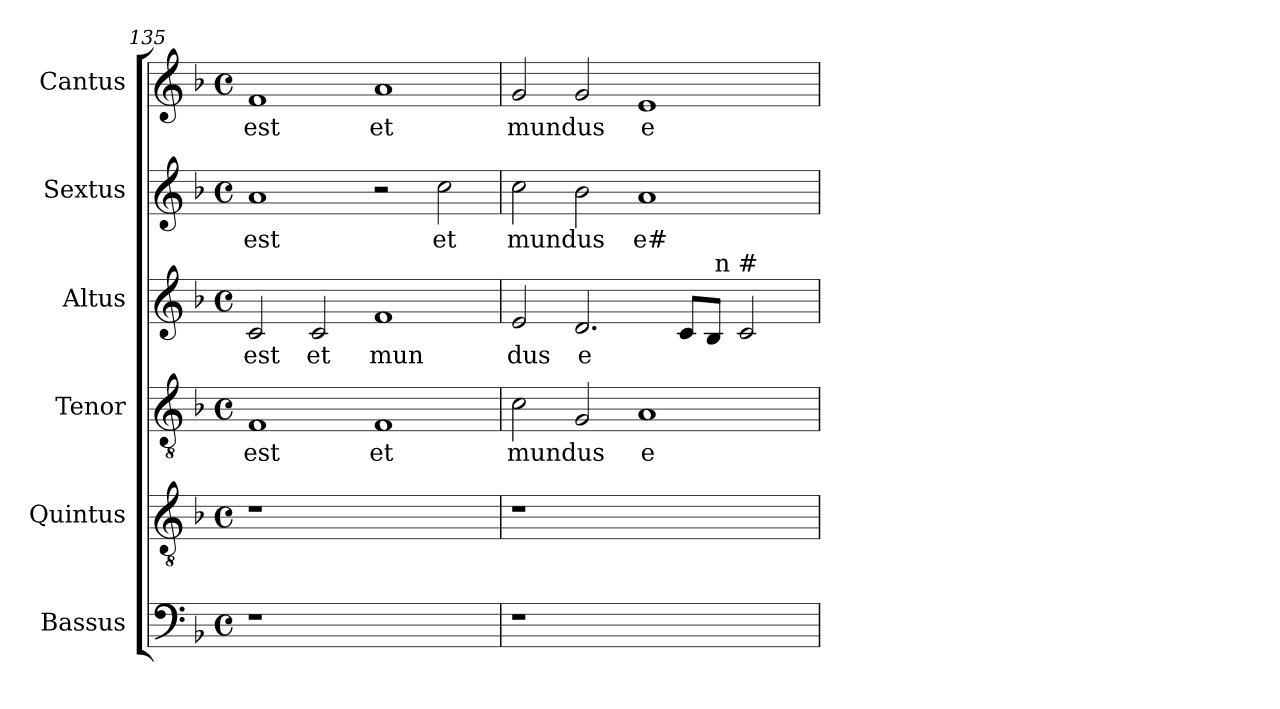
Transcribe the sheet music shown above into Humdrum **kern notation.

**kern	**kern	**kern	**text	**kern	**text	**kern	**text	**kern	**text
*part6	*part5	*part4	*part4	*part3	*part3	*part2	*part2	*part1	*part1
*staff6	*staff5	*staff4	*staff4	*staff3	*staff3	*staff2	*staff2	*staff1	*staff1
*I"Bassus	*I"Quintus	*I"Tenor	*	*I"Altus	*	*I"Sextus	*	*I"Cantus	*
*I'Bassus	*I'Quintus	*I'Tenor	*	*I'Altus	*	*I'Sextus	*	*I'Cantus	*
!!LO:LB:g=z
*clefF4	*clefGv2	*clefGv2	*	*clefG2	*	*clefG2	*	*clefG2	*
*k[b-]	*k[b-]	*k[b-]	*	*k[b-]	*	*k[b-]	*	*k[b-]	*
*F:	*F:	*F:	*	*F:	*	*F:	*	*F:	*
*M4/4	*M4/4	*M4/4	*	*M4/4	*	*M4/4	*	*M4/4	*
*met(c)	*met(c)	*met(c)	*	*met(c)	*	*met(c)	*	*met(c)	*
=135	=135	=135	=135	=135	=135	=135	=135	=135	=135
!	!	!	!LO:LY:b:cj	!	!LO:LY:b:cj	!	!LO:LY:b:cj	!	!LO:LY:b:cj
1r	1r	1F	est	2c/	est	1a	est	1f	est
!	!	!	!	!	!LO:LY:b:cj	!	!	!	!
.	.	.	.	2c/	et	.	.	.	.
!	!	!	!LO:LY:b:cj	!	!LO:LY:b:cj	!	!	!	!LO:LY:b:cj
1ryy	1ryy	1F	et	1f	mun	2r	.	1a	et
!	!	!	!	!	!	!	!LO:LY:b:cj	!	!
.	.	.	.	.	.	2cc\	et	.	.
=136	=136	=136	=136	=136	=136	=136	=136	=136	=136
!	!	!	!LO:LY:b:cj	!	!LO:LY:b:cj	!	!LO:LY:b:cj	!	!LO:LY:b:cj
*	*	*	*	*^	*	*	*	*	*
1r	1r	2c\	mundus	2e/	1ryy	dus	2cc\	mundus	2g/	mundus
!	!	!	!	!	!	!LO:LY:b:cj	!	!	!	!
.	.	2G/	.	2.d/	.	e	2b-\	.	2g/	.
!	!	!	!LO:LY:b:cj	!	!	!	!	!LO:LY:b:cj	!	!LO:LY:b:cj
1ryy	1ryy	1A	e-	.	4ryy	.	1a	e#	1e	e
.	.	.	.	8c/L	8ryy	.	.	.	.	.
.	.	.	.	8B-/J	64ryy	.	.	.	.	.
!	!	!	!	!	!LO:TX:a:t=n #	!	!	!	!	!
.	.	.	.	.	2ryy	.	.	.	.	.
.	.	.	.	2c/	.	.	.	.	.	.
.	.	.	.	.	16..ryy	.	.	.	.	.
*	*	*	*	*v	*v	*	*	*	*	*
=	=	=	=	=	=	=	=	=	=
*-	*-	*-	*-	*-	*-	*-	*-	*-	*-
